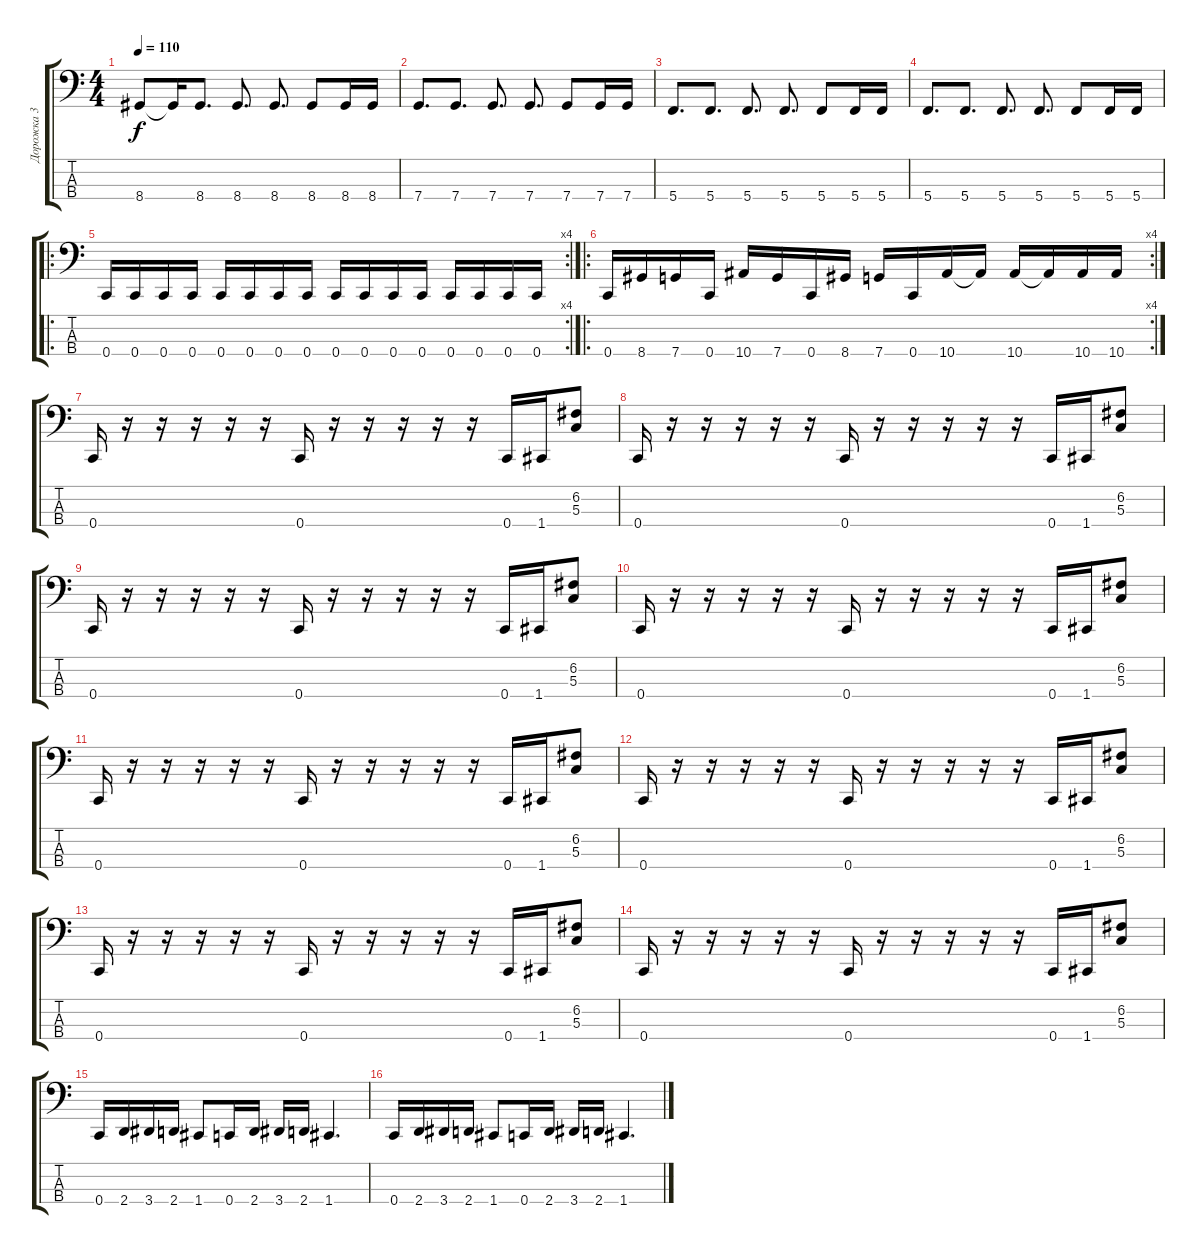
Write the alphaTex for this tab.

\track ("Дорожка 3" "Дорожка 3") {instrument electricbassfinger}
\staff {score tabs}
\tuning (F2 C2 G1 C1) {hide}
\ts (4 4)
\tempo 110
\clef f4
\ks c
8.4.8{dy f} 8.4{t}.16 8.4.8{d} 8.4.8{d} 8.4.8{d} 8.4.8 8.4.16 8.4.16 |
7.4.8{d} 7.4.8{d} 7.4.8{d} 7.4.8{d} 7.4.8 7.4.16 7.4.16 |
5.4.8{d} 5.4.8{d} 5.4.8{d} 5.4.8{d} 5.4.8 5.4.16 5.4.16 |
5.4.8{d} 5.4.8{d} 5.4.8{d} 5.4.8{d} 5.4.8 5.4.16 5.4.16 |
\ro
\rc 4
0.4.16 0.4.16 0.4.16 0.4.16 0.4.16 0.4.16 0.4.16 0.4.16 0.4.16 0.4.16 0.4.16 0.4.16 0.4.16 0.4.16 0.4.16 0.4.16 |
\ro
\rc 4
0.4.16 8.4.16 7.4.16 0.4.16 10.4.16 7.4.16 0.4.16 8.4.16 7.4.16 0.4.16 10.4.16 10.4{t}.16 10.4.16 10.4{t}.16 10.4.16 10.4.16 |
0.4.16 r.16 r.16 r.16 r.16 r.16 0.4.16 r.16 r.16 r.16 r.16 r.16 0.4.16 1.4.16 (6.2 5.3).8 |
0.4.16 r.16 r.16 r.16 r.16 r.16 0.4.16 r.16 r.16 r.16 r.16 r.16 0.4.16 1.4.16 (6.2 5.3).8 |
0.4.16 r.16 r.16 r.16 r.16 r.16 0.4.16 r.16 r.16 r.16 r.16 r.16 0.4.16 1.4.16 (6.2 5.3).8 |
0.4.16 r.16 r.16 r.16 r.16 r.16 0.4.16 r.16 r.16 r.16 r.16 r.16 0.4.16 1.4.16 (6.2 5.3).8 |
0.4.16 r.16 r.16 r.16 r.16 r.16 0.4.16 r.16 r.16 r.16 r.16 r.16 0.4.16 1.4.16 (6.2 5.3).8 |
0.4.16 r.16 r.16 r.16 r.16 r.16 0.4.16 r.16 r.16 r.16 r.16 r.16 0.4.16 1.4.16 (6.2 5.3).8 |
0.4.16 r.16 r.16 r.16 r.16 r.16 0.4.16 r.16 r.16 r.16 r.16 r.16 0.4.16 1.4.16 (6.2 5.3).8 |
0.4.16 r.16 r.16 r.16 r.16 r.16 0.4.16 r.16 r.16 r.16 r.16 r.16 0.4.16 1.4.16 (6.2 5.3).8 |
0.4.16 2.4.16 3.4.16 2.4.16 1.4.8 0.4.16 2.4.16 3.4.16 2.4.16 1.4.4{d} |
0.4.16 2.4.16 3.4.16 2.4.16 1.4.8 0.4.16 2.4.16 3.4.16 2.4.16 1.4.4{d}
